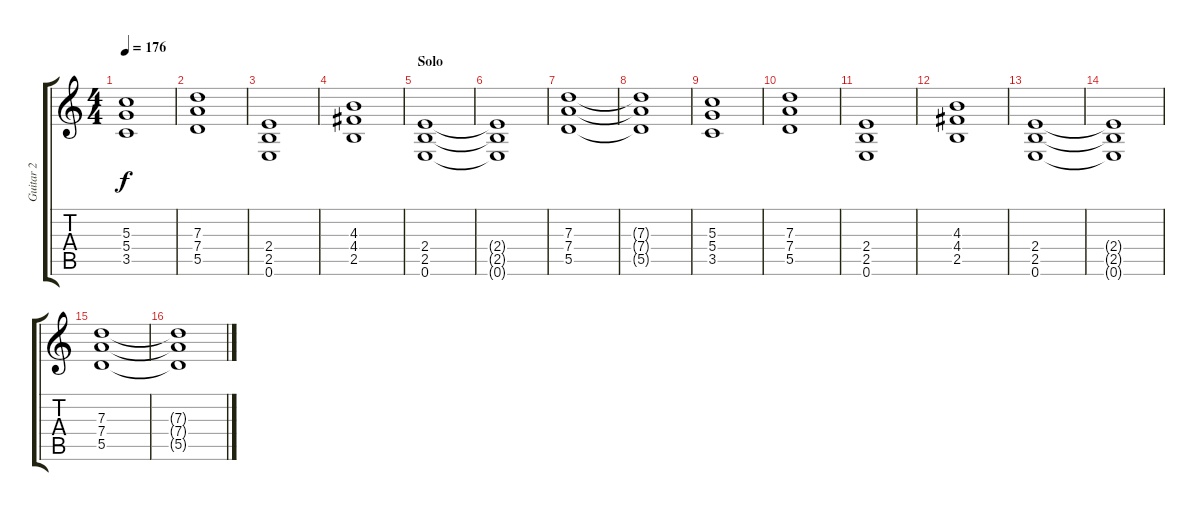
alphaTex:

\track ("Guitar 2" "Guitar 2") {instrument distortionguitar}
\staff {score tabs}
\tuning (E4 B3 G3 D3 A2 E2) {hide}
\ts (4 4)
\tempo 176
\clef g2
\ks c
(5.3 5.4 3.5).1{dy f} |
(7.3 7.4 5.5).1 |
(2.4 2.5 0.6).1 |
(4.3 4.4 2.5).1 |
\section ("" "Solo")
(2.4 2.5 0.6).1 |
(2.4{t} 2.5{t} 0.6{t}).1 |
(7.3 7.4 5.5).1 |
(7.3{t} 7.4{t} 5.5{t}).1 |
(5.3 5.4 3.5).1 |
(7.3 7.4 5.5).1 |
(2.4 2.5 0.6).1 |
(4.3 4.4 2.5).1 |
\section ("" "")
(2.4 2.5 0.6).1 |
(2.4{t} 2.5{t} 0.6{t}).1 |
(7.3 7.4 5.5).1 |
(7.3{t} 7.4{t} 5.5{t}).1
